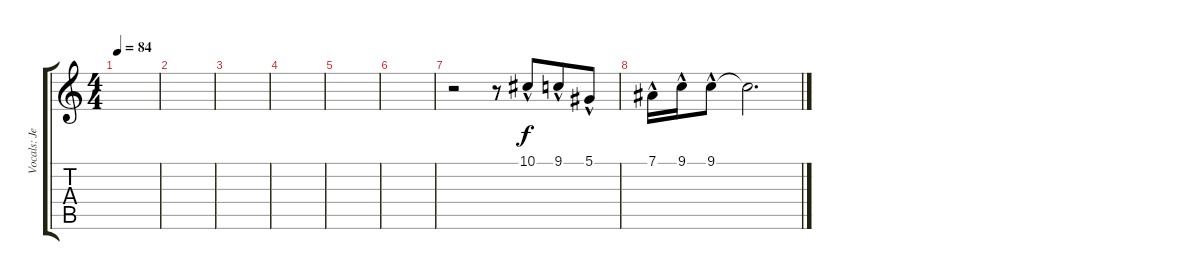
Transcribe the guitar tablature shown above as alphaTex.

\track ("Vocals: Jeff" "Vocals: Je") {instrument lead2sawtooth}
\staff {score tabs}
\tuning (Eb4 Bb3 Gb3 Db3 Ab2 Eb2) {hide}
\ts (4 4)
\tempo 84
\clef g2
\ks c
|
|
|
|
|
|
r.2 r.8 10.1{hac}.8{beam merge} 9.1{hac}.8 5.1{hac}.8 |
7.1{hac}.16 9.1{hac}.16 9.1{hac}.8 9.1{t}.2{d}
